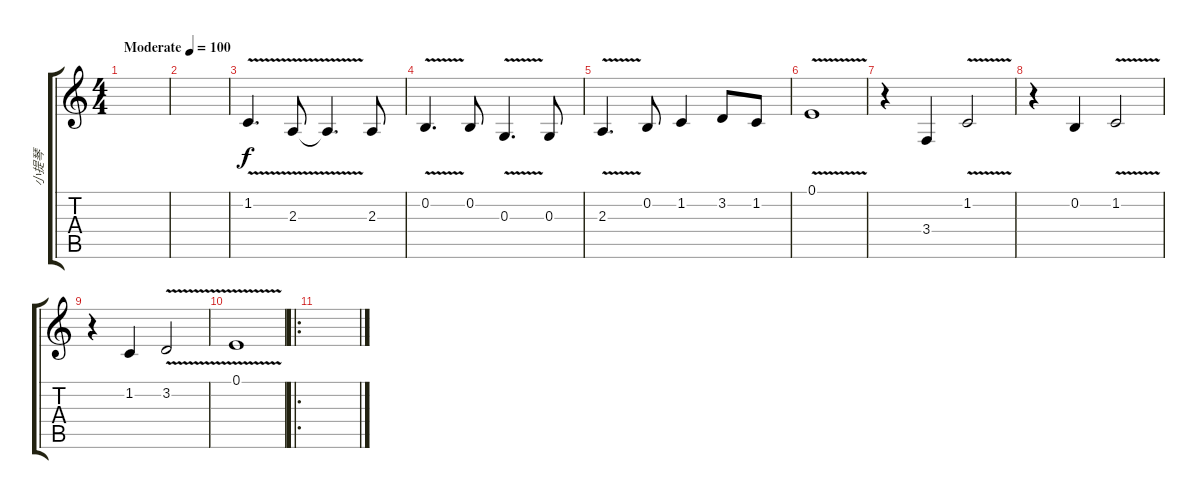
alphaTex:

\track ("小提琴" "小提琴") {solo instrument violin}
\staff {score tabs}
\tuning (E4 B3 G3 D3 A2 E2) {hide}
\ts (4 4)
\tempo (100 "Moderate")
\clef g2
\ks c
|
|
1.2{v}.4{d} 2.3{v}.8 2.3{t}.4{d} 2.3.8 |
0.2{v}.4{d} 0.2.8 0.3{v}.4{d} 0.3.8 |
2.3{v}.4{d} 0.2.8 1.2.4 3.2.8 1.2.8 |
0.1{v}.1{txt ""} |
r.4 3.4.4 1.2{v}.2 |
r.4 0.2.4 1.2{v}.2 |
r.4 1.2.4 3.2{v}.2 |
0.1{v}.1 |
\ro
